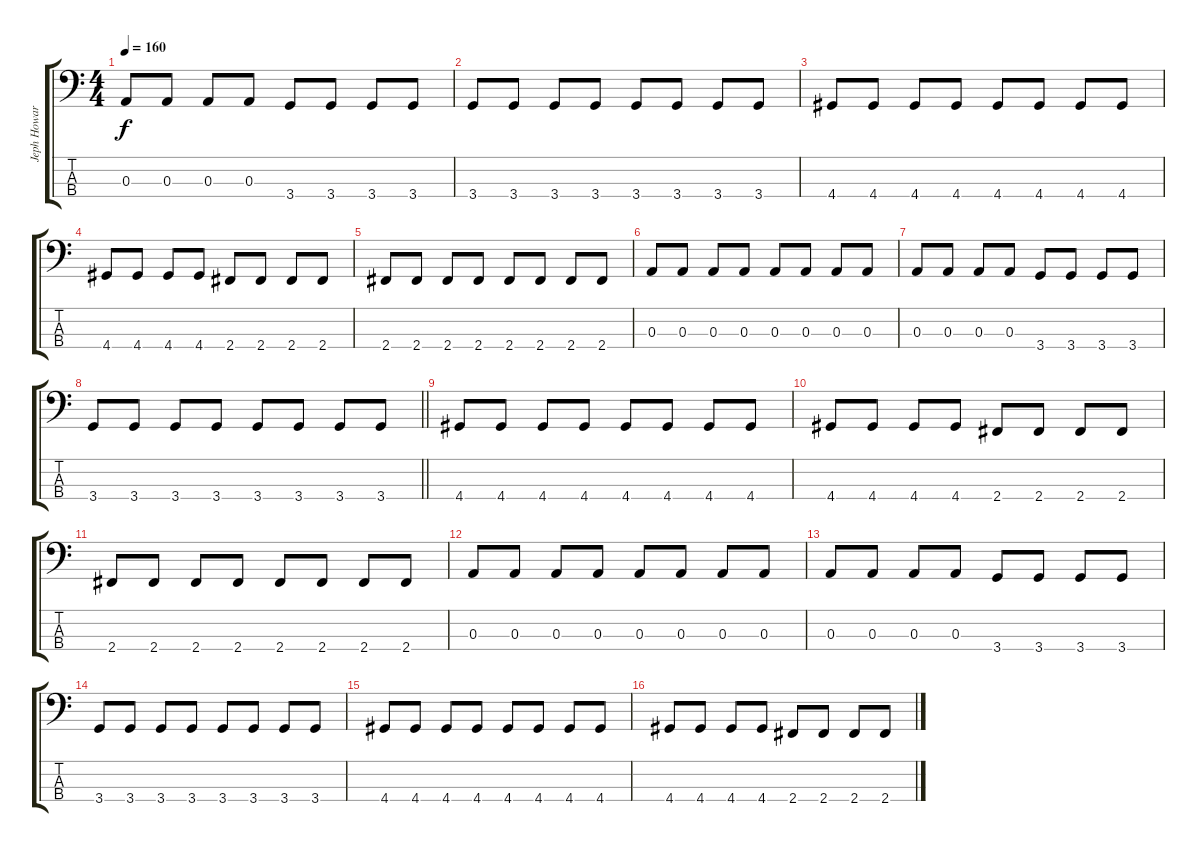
\track ("Jeph Howard " "Jeph Howar") {instrument electricbassfinger}
\staff {score tabs}
\tuning (G2 D2 A1 E1) {hide}
\ts (4 4)
\tempo 160
\clef f4
\ks c
0.3.8{dy f} 0.3.8 0.3.8 0.3.8 3.4.8 3.4.8 3.4.8 3.4.8 |
3.4.8 3.4.8 3.4.8 3.4.8 3.4.8 3.4.8 3.4.8 3.4.8 |
4.4.8 4.4.8 4.4.8 4.4.8 4.4.8 4.4.8 4.4.8 4.4.8 |
4.4.8 4.4.8 4.4.8 4.4.8 2.4.8 2.4.8 2.4.8 2.4.8 |
2.4.8 2.4.8 2.4.8 2.4.8 2.4.8 2.4.8 2.4.8 2.4.8 |
0.3.8 0.3.8 0.3.8 0.3.8 0.3.8 0.3.8 0.3.8 0.3.8 |
0.3.8 0.3.8 0.3.8 0.3.8 3.4.8 3.4.8 3.4.8 3.4.8 |
\barLineRight lightlight
3.4.8 3.4.8 3.4.8 3.4.8 3.4.8 3.4.8 3.4.8 3.4.8 |
4.4.8 4.4.8 4.4.8 4.4.8 4.4.8 4.4.8 4.4.8 4.4.8 |
4.4.8 4.4.8 4.4.8 4.4.8 2.4.8 2.4.8 2.4.8 2.4.8 |
2.4.8 2.4.8 2.4.8 2.4.8 2.4.8 2.4.8 2.4.8 2.4.8 |
0.3.8 0.3.8 0.3.8 0.3.8 0.3.8 0.3.8 0.3.8 0.3.8 |
0.3.8 0.3.8 0.3.8 0.3.8 3.4.8 3.4.8 3.4.8 3.4.8 |
3.4.8 3.4.8 3.4.8 3.4.8 3.4.8 3.4.8 3.4.8 3.4.8 |
4.4.8 4.4.8 4.4.8 4.4.8 4.4.8 4.4.8 4.4.8 4.4.8 |
4.4.8 4.4.8 4.4.8 4.4.8 2.4.8 2.4.8 2.4.8 2.4.8
